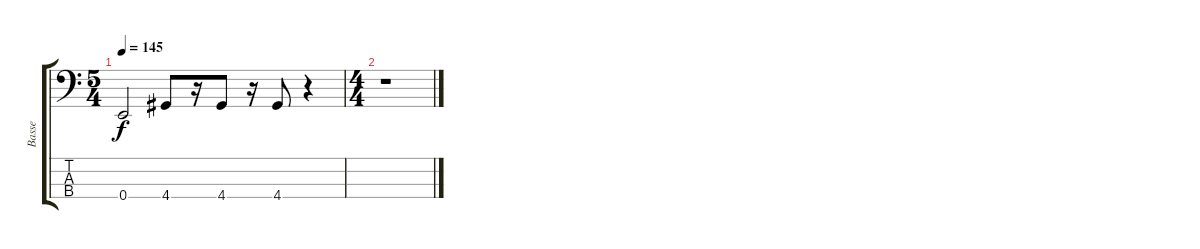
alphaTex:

\track ("Basse" "Basse") {instrument electricbassfinger}
\staff {score tabs}
\tuning (G2 D2 A1 E1) {hide}
\ts (5 4)
\tempo 145
\clef f4
\ks c
0.4.2{dy f} 4.4.8 r.16 4.4.8 r.16 4.4.8 r.4 |
\ts (4 4)
r.1
